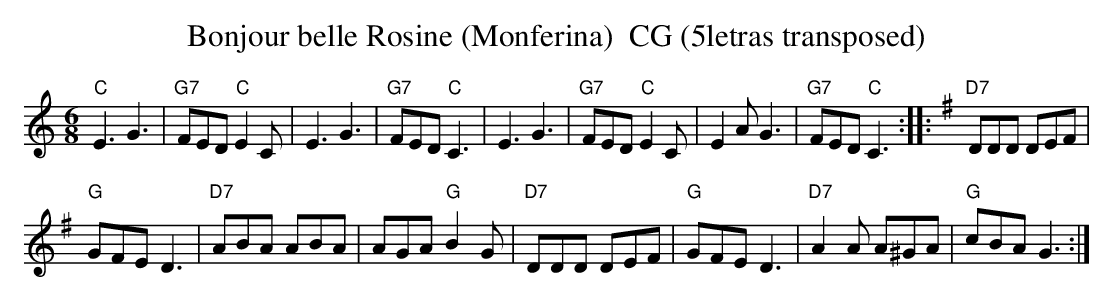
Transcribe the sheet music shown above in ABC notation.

X:1
T:Bonjour belle Rosine (Monferina)  CG (5letras transposed)
M:6/8
L:1/8
K:C transpose=3 %%MIDI gchordon
"C"E3G3 | "G7"FED "C"E2C | E3G3 | "G7"FED"C"C3 | E3G3 | "G7"FED "C"E2C | E2AG3 | "G7"FED"C"C3 :: [K:G] "D7"DDD DEF |
"G"GFED3 | "D7"ABA ABA | AGA "G"B2G | "D7"DDD DEF | "G"GFED3 | "D7"A2A A^GA | "G"cBAG3 :|
